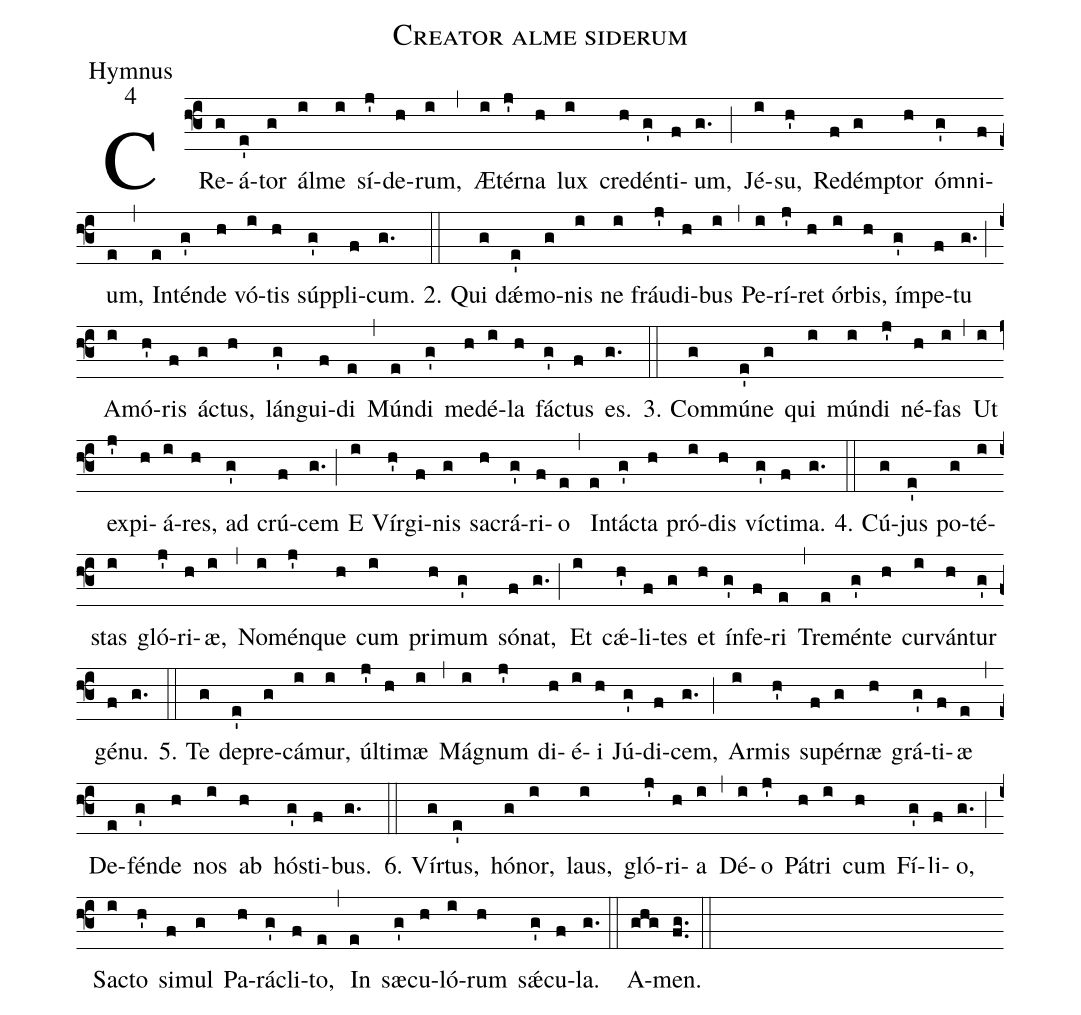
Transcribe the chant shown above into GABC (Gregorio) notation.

name:Creator alme siderum;
office-part:Hymnus;
mode:4;
%%
(f3) CRe(g)á(e')tor(g) ál(i)me(i) sí(j')de(h)rum,(i) (,) Æ(i)tér(j')na(h) lux(i) cre(h)dén(g')ti(f)um,(g.) (;) Jé(i)su,(h') Red(f)ém(g)ptor(h) ó(g')mni(f)um,(e) (,) In(e)tén(g')de(h) vó(i)tis(h) súp(g')pli(f)cum.(g.) (::)

2. Qui(g) dǽ(e')mo(g)nis(i) ne(i) fráu(j')di(h)bus(i) (,) Pe(i)rí(j')ret(h) ór(i)bis,(h) ím(g')pe(f)tu(g.) (;) A(i)mó(h')ris(f) á(g)ctus,(h) lán(g')gui(f)di(e) (,) Mún(e)di(g') me(h)dé(i)la(h) fá(g')ctus(f) es.(g.) (::)

3. Com(g)mú(e')ne(g) qui(i) mún(i)di(j') né(h)fas(i) (,) Ut(i) ex(j')pi(h)á(i)res,(h) ad(g') crú(f)cem(g.) (;) E(i) Vír(h')gi(f)nis(g) sa(h)crá(g')ri(f)o(e) (,) In(e)tá(g')cta(h) pró(i)dis(h) ví(g')cti(f)ma.(g.) (::)

 4. Cú(g)jus(e') po(g)té(i)stas(i) gló(j')ri(h)æ,(i) (,) No(i)mén(j')que(h) cum(i) pri(h)mum(g') só(f)nat,(g.) (;) Et(i) cǽ(h')li(f)tes(g) et(h) ín(g')fe(f)ri(e) (,) Tre(e)mén(g')te(h) cur(i)ván(h)tur(g') gé(f)nu.(g.) (::)

5. Te(g) de(e')pre(g)cá(i)mur,(i) úl(j')ti(h)mæ(i) (,) Má(i)gnum(j') di(h)é(i)i(h) Jú(g')di(f)cem,(g.) (;) Ar(i)mis(h') su(f)pér(g)næ(h) grá(g')ti(f)æ(e) (,) De(e)fén(g')de(h) nos(i) ab(h) hó(g')sti(f)bus.(g.) (::)

6. Vír(g)tus,(e') hó(g)nor,(i) laus,(i) gló(j')ri(h)a(i) (,) Dé(i)o(j') Pá(h)tri(i) cum(h) Fí(g')li(f)o,(g.) (;) Sa(i)cto(h') si(f)mul(g) Pa(h)rá(g')cli(f)to,(e) (,) In(e) sæ(g')cu(h)ló(i)rum(h) sǽ(g')cu(f)la.(g.) (::) A(ghg)men.(fg..) (::)
